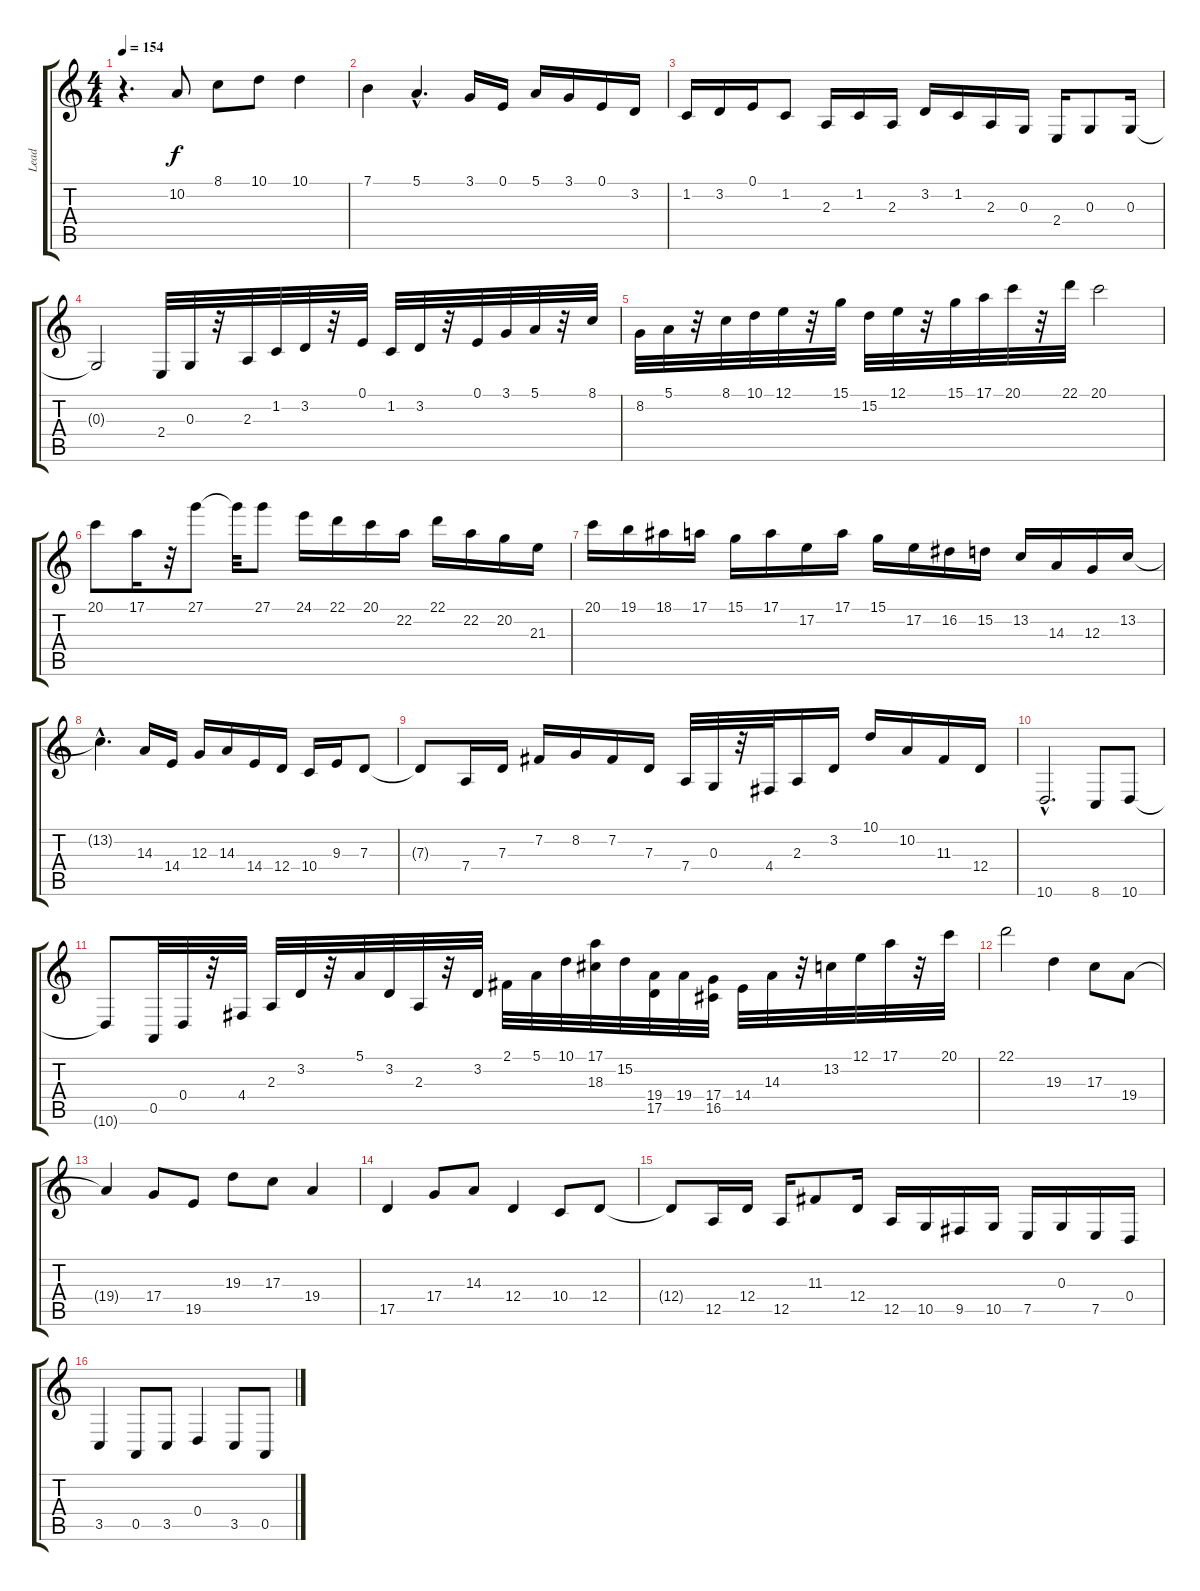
\track ("Lead" "Lead") {instrument lead1square}
\staff {score tabs}
\tuning (E4 B3 G3 D3 A2 E2) {hide}
\ts (4 4)
\tempo 154
\clef g2
\ks c
r.4{d dy f} 10.2.8 8.1.8 10.1.8 10.1.4 |
7.1.4 5.1{hac}.4{d} 3.1.16 0.1.16 5.1.16 3.1.16 0.1.16 3.2.16 |
1.2.16 3.2.16 0.1.16 1.2.8 2.3.16 1.2.16 2.3.16 3.2.16 1.2.16 2.3.16 0.3.16 2.4.16 0.3.8 0.3.16 |
0.3{t}.2 2.4.32 0.3.32 r.32 2.3.32 1.2.32 3.2.32 r.32 0.1.32 1.2.32 3.2.32 r.32 0.1.32 3.1.32 5.1.32 r.32 8.1.32 |
8.2.32 5.1.32 r.32 8.1.32 10.1.32 12.1.32 r.32 15.1.32 15.2.32 12.1.32 r.32 15.1.32 17.1.32 20.1.32 r.32 22.1.32 20.1.2 |
20.1.8 17.1.16 r.32 27.1.8 27.1{t}.32 27.1.8 24.1.16 22.1.16 20.1.16 22.2.16 22.1.16 22.2.16 20.2.16 21.3.16 |
20.1.16 19.1.16 18.1.16 17.1.16 15.1.16 17.1.16 17.2.16 17.1.16 15.1.16 17.2.16 16.2.16 15.2.16 13.2.16 14.3.16 12.3.16 13.2.16 |
13.2{hac t}.4{d} 14.3.16 14.4.16 12.3.16 14.3.16 14.4.16 12.4.16 10.4.16 9.3.16 7.3.8 |
7.3{t}.8 7.4.16 7.3.16 7.2.16 8.2.16 7.2.16 7.3.16 7.4.32 0.3.32 r.32 4.4.32 2.3.16 3.2.16 10.1.16 10.2.16 11.3.16 12.4.16 |
10.6{hac}.2{d} 8.6.8 10.6.8 |
10.6{t}.8 0.5.32 0.4.32 r.32 4.4.32 2.3.32 3.2.32 r.32 5.1.32 3.2.32 2.3.32 r.32 3.2.32 2.1.32 5.1.32 10.1.32 (17.1 18.3).32 15.2.32 (19.4 17.5).32 19.4.32 (17.4 16.5).32 14.4.32 14.3.32 r.32 13.2.32 12.1.32 17.1.32 r.32 20.1.32 |
22.1.2 19.3.4 17.3.8 19.4.8 |
19.4{t}.4 17.4.8 19.5.8 19.3.8 17.3.8 19.4.4 |
17.5.4 17.4.8 14.3.8 12.4.4 10.4.8 12.4.8 |
12.4{t}.8 12.5.16 12.4.16 12.5.16 11.3.8 12.4.16 12.5.16 10.5.16 9.5.16 10.5.16 7.5.16 0.3.16 7.5.16 0.4.16 |
3.5.4 0.5.8 3.5.8 0.4.4 3.5.8 0.5.8
